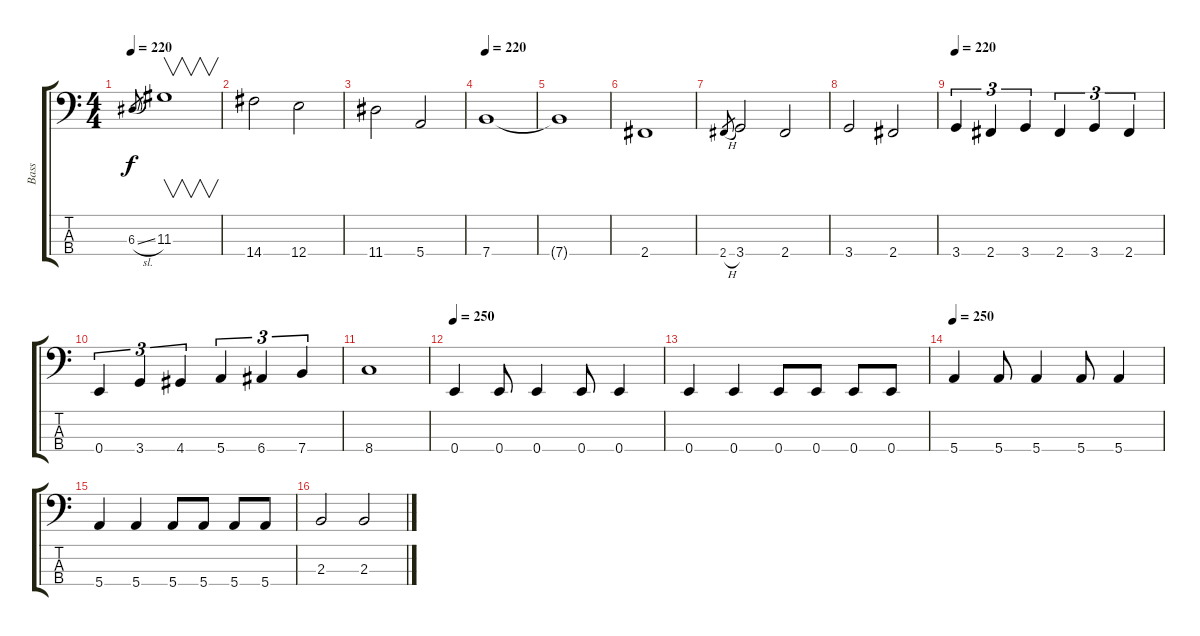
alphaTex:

\track ("Bass" "Bass") {instrument electricbasspick}
\staff {score tabs}
\tuning (G2 D2 A1 E1) {hide}
\ts (4 4)
\tempo 220
\clef f4
\ks c
6.3{sl}.8{gr dy f} 11.3.1{v} |
14.4.2 12.4.2 |
11.4.2 5.4.2 |
\tempo 220
7.4.1 |
7.4{t}.1 |
2.4.1 |
2.4{h}.8{gr} 3.4.2 2.4.2 |
3.4.2 2.4.2 |
\tempo 220
3.4.4{tu (3 2) volume 12} 2.4.4{tu (3 2)} 3.4.4{tu (3 2)} 2.4.4{tu (3 2)} 3.4.4{tu (3 2)} 2.4.4{tu (3 2)} |
0.4.4{tu (3 2)} 3.4.4{tu (3 2)} 4.4.4{tu (3 2)} 5.4.4{tu (3 2)} 6.4.4{tu (3 2)} 7.4.4{tu (3 2)} |
8.4.1 |
\tempo 250
0.4.4{volume 12} 0.4.8 0.4.4 0.4.8 0.4.4 |
0.4.4 0.4.4 0.4.8 0.4.8 0.4.8 0.4.8 |
\tempo 250
5.4.4 5.4.8 5.4.4 5.4.8 5.4.4 |
5.4.4 5.4.4 5.4.8 5.4.8 5.4.8 5.4.8 |
2.3.2 2.3.2
